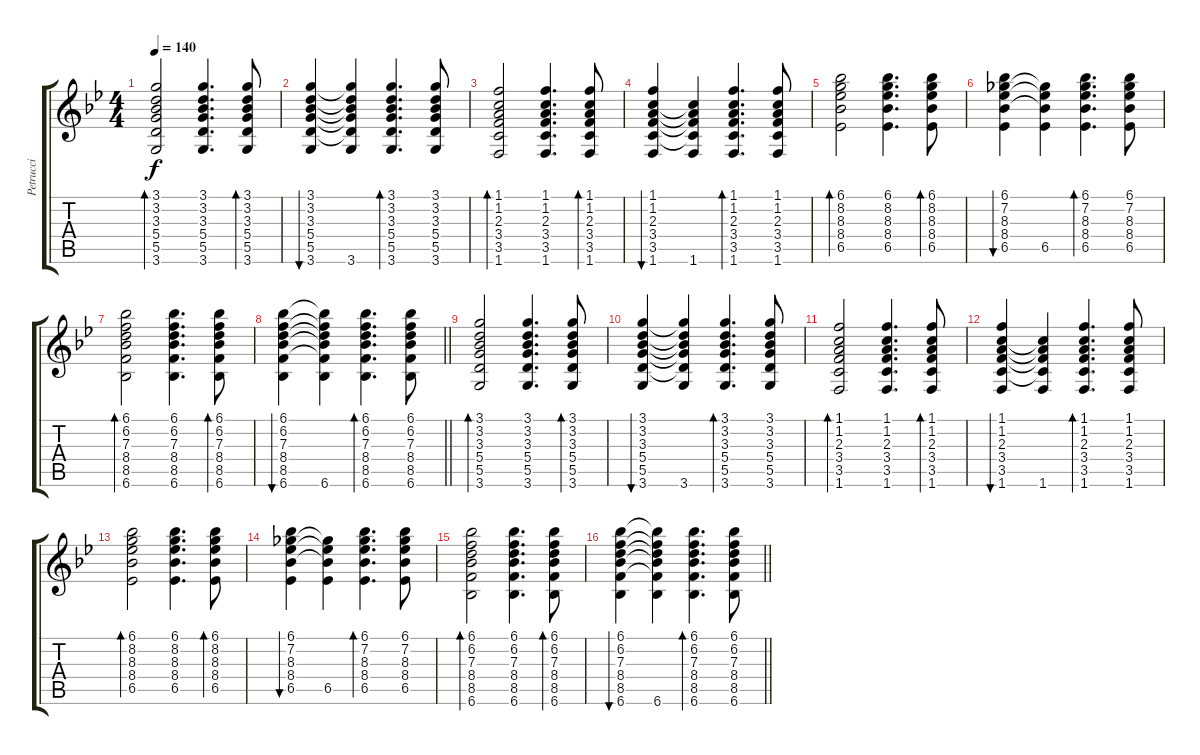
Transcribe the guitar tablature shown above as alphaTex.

\track ("Petrucci" "Petrucci") {instrument acousticguitarsteel}
\staff {score tabs}
\tuning (E4 B3 G3 D3 A2 E2) {hide}
\ts (4 4)
\tempo 140
\clef g2
\ks bb
(3.1 3.2 3.3 5.4 5.5 3.6).2{bd 120 dy f} (3.1 3.2 3.3 5.4 5.5 3.6).4{d} (3.1 3.2 3.3 5.4 5.5 3.6).8{bd 60} |
(3.1 3.2 3.3 5.4 5.5 3.6).4{bu 60} (3.1{t} 3.2{t} 3.3{t} 5.4{t} 5.5{t} 3.6).4 (3.1 3.2 3.3 5.4 5.5 3.6).4{d bd 60} (3.1 3.2 3.3 5.4 5.5 3.6).8 |
(1.1 1.2 2.3 3.4 3.5 1.6).2{bd 120} (1.1 1.2 2.3 3.4 3.5 1.6).4{d} (1.1 1.2 2.3 3.4 3.5 1.6).8{bd 60} |
(1.1 1.2 2.3 3.4 3.5 1.6).4{bu 60} (1.2{t} 2.3{t} 3.4{t} 3.5{t} 1.6).4 (1.1 1.2 2.3 3.4 3.5 1.6).4{d bd 60} (1.1 1.2 2.3 3.4 3.5 1.6).8 |
(6.1 8.2 8.3 8.4 6.5).2{bd 120} (6.1 8.2 8.3 8.4 6.5).4{d} (6.1 8.2 8.3 8.4 6.5).8{bd 60} |
(6.1 7.2 8.3 8.4 6.5).4{bu 60} (7.2{t} 8.3{t} 8.4{t} 6.5).4 (6.1 7.2 8.3 8.4 6.5).4{d bd 60} (6.1 7.2 8.3 8.4 6.5).8 |
(6.1 6.2 7.3 8.4 8.5 6.6).2{bd 120} (6.1 6.2 7.3 8.4 8.5 6.6).4{d} (6.1 6.2 7.3 8.4 8.5 6.6).8{bd 60} |
\barLineRight lightlight
(6.1 6.2 7.3 8.4 8.5 6.6).4{bu 60} (6.1{t} 6.2{t} 7.3{t} 8.4{t} 8.5{t} 6.6).4 (6.1 6.2 7.3 8.4 8.5 6.6).4{d bd 60} (6.1 6.2 7.3 8.4 8.5 6.6).8 |
(3.1 3.2 3.3 5.4 5.5 3.6).2{bd 120} (3.1 3.2 3.3 5.4 5.5 3.6).4{d} (3.1 3.2 3.3 5.4 5.5 3.6).8{bd 60} |
(3.1 3.2 3.3 5.4 5.5 3.6).4{bu 60} (3.1{t} 3.2{t} 3.3{t} 5.4{t} 5.5{t} 3.6).4 (3.1 3.2 3.3 5.4 5.5 3.6).4{d bd 60} (3.1 3.2 3.3 5.4 5.5 3.6).8 |
(1.1 1.2 2.3 3.4 3.5 1.6).2{bd 120} (1.1 1.2 2.3 3.4 3.5 1.6).4{d} (1.1 1.2 2.3 3.4 3.5 1.6).8{bd 60} |
(1.1 1.2 2.3 3.4 3.5 1.6).4{bu 60} (1.2{t} 2.3{t} 3.4{t} 3.5{t} 1.6).4 (1.1 1.2 2.3 3.4 3.5 1.6).4{d bd 60} (1.1 1.2 2.3 3.4 3.5 1.6).8 |
(6.1 8.2 8.3 8.4 6.5).2{bd 120} (6.1 8.2 8.3 8.4 6.5).4{d} (6.1 8.2 8.3 8.4 6.5).8{bd 60} |
(6.1 7.2 8.3 8.4 6.5).4{bu 60} (7.2{t} 8.3{t} 8.4{t} 6.5).4 (6.1 7.2 8.3 8.4 6.5).4{d bd 60} (6.1 7.2 8.3 8.4 6.5).8 |
(6.1 6.2 7.3 8.4 8.5 6.6).2{bd 120} (6.1 6.2 7.3 8.4 8.5 6.6).4{d} (6.1 6.2 7.3 8.4 8.5 6.6).8{bd 60} |
\barLineRight lightlight
(6.1 6.2 7.3 8.4 8.5 6.6).4{bu 60} (6.1{t} 6.2{t} 7.3{t} 8.4{t} 8.5{t} 6.6).4 (6.1 6.2 7.3 8.4 8.5 6.6).4{d bd 60} (6.1 6.2 7.3 8.4 8.5 6.6).8
